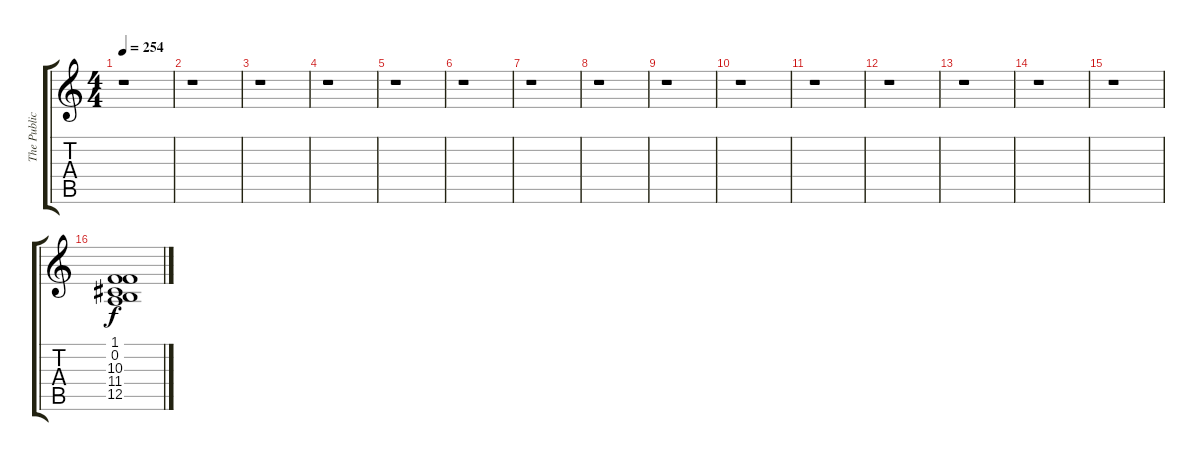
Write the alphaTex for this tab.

\track ("The Public" "The Public") {instrument applause}
\staff {score tabs}
\tuning (E4 B3 G3 D3 A2 E2) {hide}
\ts (4 4)
\tempo 254
\clef g2
\ks c
r.1{dy f} |
r.1 |
r.1 |
r.1 |
r.1 |
r.1 |
r.1 |
r.1 |
r.1 |
r.1 |
r.1 |
r.1 |
r.1 |
r.1 |
r.1 |
(1.1 0.2 10.3 11.4 12.5).1
